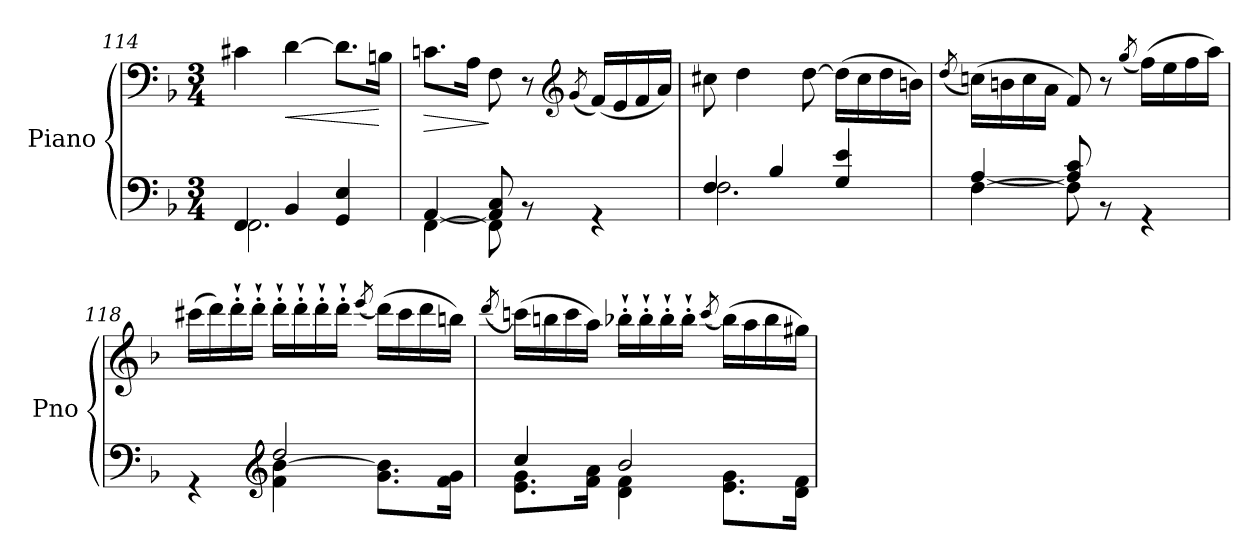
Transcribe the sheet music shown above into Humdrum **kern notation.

**kern	**kern	**dynam
*part1	*part1	*part1
*staff2	*staff1	*staff1/2
*I"Piano	*	*
*I'Pno	*	*
*clefF4	*clefF4	*
*k[b-]	*k[b-]	*
*M3/4	*M3/4	*
=114	=114	=114
*^	*	*
*	*^	*	*
2.ryy	4FF/	2.FF\	4c#X\	.
!	!	!	!	!LO:HP:b
.	4BB-/	.	[4d\	<
.	4GG/ 4E/	.	8.d\L]	.
.	.	.	16Bn\Jk	[
=115	=115	=115	=115	=115
!	!	!	!	!LO:HP:b
2.ryy	[4AA/	[4FF\	8.cn\L	>
.	.	.	16A\Jk	.
.	8AA/] 8C/	8FF\]	8F\	]
.	8r	4.ryy	8r	.
*	*	*	*clefG2	*
.	.	.	(8qg/	.
.	4r	.	(>16f/LL)	.
.	.	.	16e/	.
.	.	.	16f/	.
.	.	.	16a/JJ)	.
=116	=116	=116	=116	=116
2.ryy	4F/	2.F\	8cc#X\	.
.	.	.	4dd\	.
.	4B-/	.	.	.
.	.	.	[8dd\	.
.	4G/ 4e/	.	(16dd\LL]	.
.	.	.	16cc#\	.
.	.	.	16dd\	.
.	.	.	16bn\JJ)	.
!!LO:LB:g=z
=117	=117	=117	=117	=117
.	.	.	(8qdd/	.
2.ryy	[4A/	[4F\	(16ccn\LL)	.
.	.	.	16bn\	.
.	.	.	16cc\	.
.	.	.	16a\JJ	.
.	8A/] 8c/	8F\]	8f/)	.
.	8r	4.ryy	8r	.
.	.	.	(8qgg/	.
.	4r	.	(16ff\LL)	.
.	.	.	16ee\	.
.	.	.	16ff\	.
.	.	.	16aa\JJ)	.
=118	=118	=118	=118	=118
!	!	!	!	!LO:DY:b
2.ryy	4r	4ryy	(16ccc#X\LL	other-dynamics
.	.	.	16ddd\)	.
.	.	.	16ddd`'\	.
.	.	.	16ddd`'\JJ	.
*clefG2	*	*	*	*
.	2dd/	4f\ [4b-\	16ddd`'\LL	.
.	.	.	16ddd`'\	.
.	.	.	16ddd`'\	.
.	.	.	16ddd`'\JJ	.
.	.	.	(8qeee/	.
.	.	8.g\ 8.b-\]L	(16ddd\LL)	.
.	.	.	16ccc#\	.
.	.	.	16ddd\	.
.	.	16f\ 16g\Jk	16bbn\JJ)	.
!!LO:LB:g=z
=119	=119	=119	=119	=119
.	.	.	(8qddd/	.
2.ryy	4cc/	8.e\ 8.g\L	(16cccn\LL)	.
.	.	.	16bbn\	.
.	.	.	16ccc\	.
.	.	16f\ 16a\Jk	16aa\JJ)	.
.	2b-/	4d\ 4f\	16bb-X`'\LL	.
.	.	.	16bb-`'\	.
.	.	.	16bb-`'\	.
.	.	.	16bb-`'\JJ	.
.	.	.	(8qccc/	.
.	.	8.e\ 8.g\L	(16bb-\LL)	.
.	.	.	16aa\	.
.	.	.	16bb-\	.
.	.	16d\ 16f\Jk	16gg#X\JJ)	.
*v	*v	*v	*	*
=	=	=
*-	*-	*-
